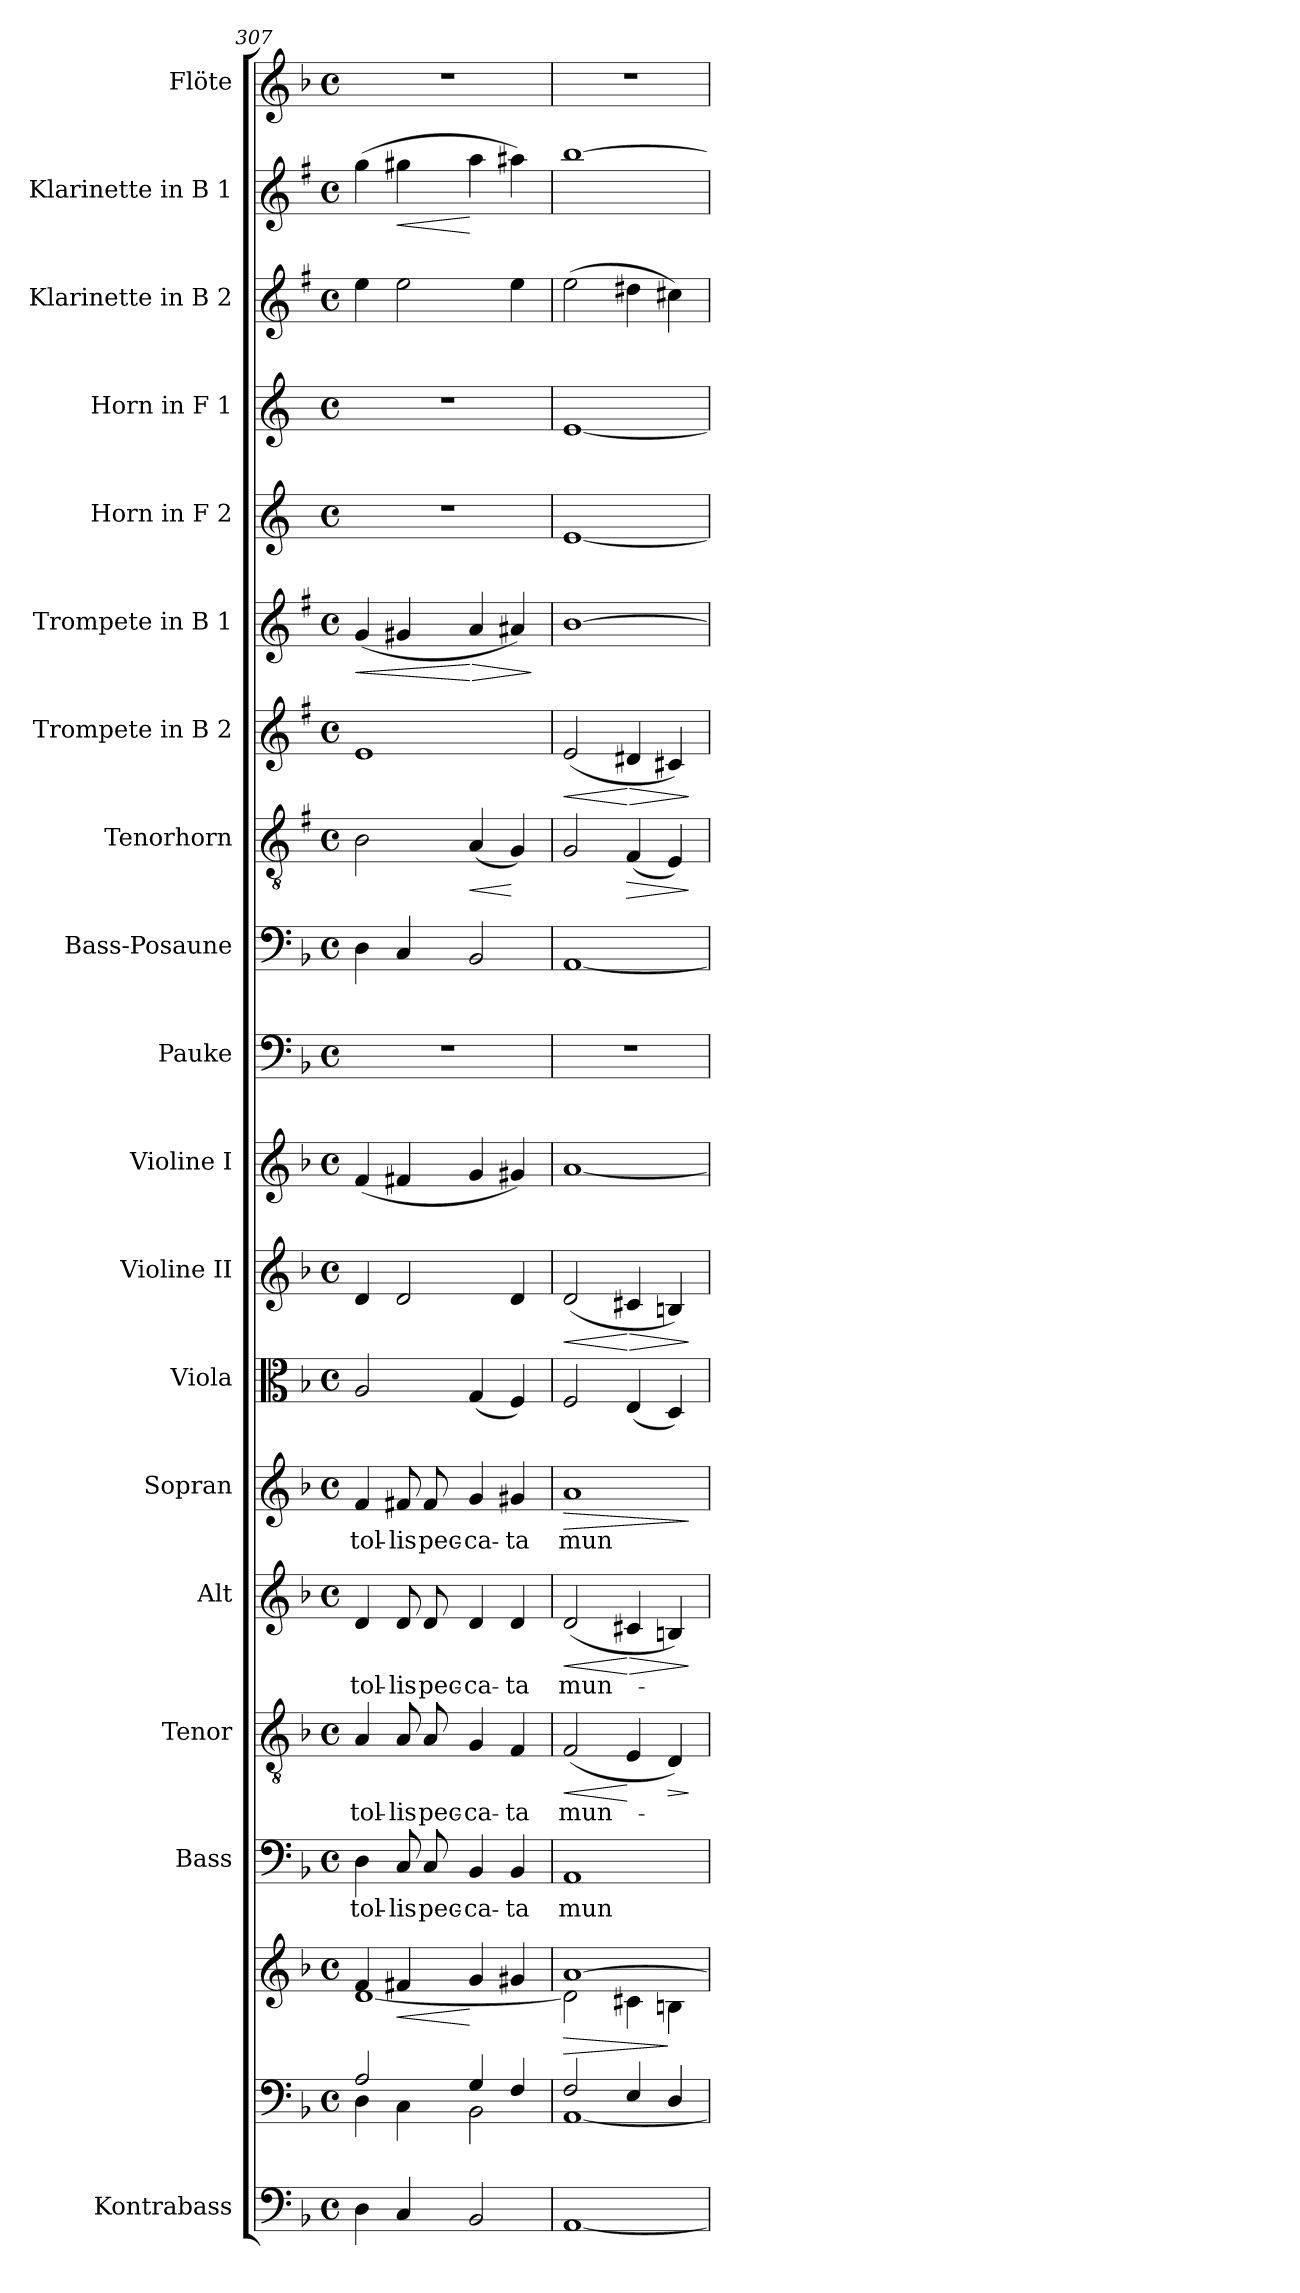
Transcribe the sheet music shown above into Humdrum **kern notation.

**kern	**kern	**kern	**dynam	**kern	**text	**kern	**text	**dynam	**kern	**text	**dynam	**kern	**text	**dynam	**kern	**kern	**dynam	**kern	**kern	**kern	**kern	**dynam	**kern	**dynam	**kern	**dynam	**kern	**kern	**kern	**kern	**dynam	**kern
*part19	*part18	*part18	*part18	*part17	*part17	*part16	*part16	*part16	*part15	*part15	*part15	*part14	*part14	*part14	*part13	*part12	*part12	*part11	*part10	*part9	*part8	*part8	*part7	*part7	*part6	*part6	*part5	*part4	*part3	*part2	*part2	*part1
*staff20	*staff19	*staff18	*staff18/19	*staff17	*staff17	*staff16	*staff16	*staff16	*staff15	*staff15	*staff15	*staff14	*staff14	*staff14	*staff13	*staff12	*staff12	*staff11	*staff10	*staff9	*staff8	*staff8	*staff7	*staff7	*staff6	*staff6	*staff5	*staff4	*staff3	*staff2	*staff2	*staff1
*I"Kontrabass	*	*	*	*I"Bass	*	*I"Tenor	*	*	*I"Alt	*	*	*I"Sopran	*	*	*I"Viola	*I"Violine II	*	*I"Violine I	*I"Pauke	*I"Bass-Posaune	*I"Tenorhorn	*	*I"Trompete in B 2	*	*I"Trompete in B 1	*	*I"Horn in F 2	*I"Horn in F 1	*I"Klarinette in B 2	*I"Klarinette in B 1	*	*I"Flöte
*I'Kb.	*	*	*	*I'B	*	*I'T	*	*	*I'A	*	*	*I'S	*	*	*I'Vla.	*I'Vl. II	*	*I'Vl. I	*I'Pk.	*I'B. Pos.	*I'T	*	*	*	*	*	*I'Hrn. 2	*I'Hrn. 1	*	*	*	*I'Fl.
*clefF4	*clefF4	*clefG2	*	*clefF4	*	*clefGv2	*	*	*clefG2	*	*	*clefG2	*	*	*clefC3	*clefG2	*	*clefG2	*clefF4	*clefF4	*clefGv2	*	*clefG2	*	*clefG2	*	*clefG2	*clefG2	*clefG2	*clefG2	*	*clefG2
*ITrd7c12	*	*	*	*	*	*	*	*	*	*	*	*	*	*	*	*	*	*	*	*	*ITrd1c2	*	*ITrd1c2	*	*ITrd1c2	*	*ITrd4c7	*ITrd4c7	*ITrd1c2	*ITrd1c2	*	*
*k[b-]	*k[b-]	*k[b-]	*	*k[b-]	*	*k[b-]	*	*	*k[b-]	*	*	*k[b-]	*	*	*k[b-]	*k[b-]	*	*k[b-]	*k[b-]	*k[b-]	*k[b-]	*	*k[b-]	*	*k[b-]	*	*k[b-]	*k[b-]	*k[b-]	*k[b-]	*	*k[b-]
*F:	*F:	*F:	*	*F:	*	*F:	*	*	*F:	*	*	*F:	*	*	*F:	*F:	*	*F:	*F:	*F:	*F:	*	*F:	*	*F:	*	*F:	*F:	*F:	*F:	*	*F:
*M4/4	*M4/4	*M4/4	*	*M4/4	*	*M4/4	*	*	*M4/4	*	*	*M4/4	*	*	*M4/4	*M4/4	*	*M4/4	*M4/4	*M4/4	*M4/4	*	*M4/4	*	*M4/4	*	*M4/4	*M4/4	*M4/4	*M4/4	*	*M4/4
*met(c)	*met(c)	*met(c)	*	*met(c)	*	*met(c)	*	*	*met(c)	*	*	*met(c)	*	*	*met(c)	*met(c)	*	*met(c)	*met(c)	*met(c)	*met(c)	*	*met(c)	*	*met(c)	*	*met(c)	*met(c)	*met(c)	*met(c)	*	*met(c)
=307	=307	=307	=307	=307	=307	=307	=307	=307	=307	=307	=307	=307	=307	=307	=307	=307	=307	=307	=307	=307	=307	=307	=307	=307	=307	=307	=307	=307	=307	=307	=307	=307
*	*^	*^	*	*	*	*	*	*	*	*	*	*	*	*	*	*	*	*	*	*	*	*	*	*	*	*	*	*	*	*	*	*
!	!	!	!	!	!	!	!LO:LY:b	!	!LO:LY:b	!	!	!LO:LY:b	!	!	!LO:LY:b	!	!	!	!	!	!	!	!	!	!	!	!	!LO:HP:b	!	!	!	!	!	!
4DD\	2A/	4D\	4f/	[<1d	.	4D\	tol-	4A/	tol-	.	4d/	tol-	.	4f/	tol-	.	2A/	4d/	.	(<4f/	1r	4D\	2A\	.	1d	.	(>4f/	<	1r	1r	4dd\	(>4ff\	.	1r
!	!	!	!	!	!LO:HP:b	!	!LO:LY:b	!	!LO:LY:b	!	!	!LO:LY:b	!	!	!LO:LY:b	!	!	!	!	!	!	!	!	!	!	!	!	!	!	!	!	!	!LO:HP:b	!
4CC/	.	4C\	4f#X/	.	<	8C/	-lis	8A/	-lis	.	8d/	-lis	.	8f#X/	-lis	.	.	2d/	.	4f#X/	.	4C/	.	.	.	.	4f#X/	.	.	.	2dd\	4ff#X\	<	.
!	!	!	!	!	!	!	!LO:LY:b	!	!LO:LY:b	!	!	!LO:LY:b	!	!	!LO:LY:b	!	!	!	!	!	!	!	!	!	!	!	!	!	!	!	!	!	!	!
.	.	.	.	.	.	8C/	pec-	8A/	pec-	.	8d/	pec-	.	8f#/	pec-	.	.	.	.	.	.	.	.	.	.	.	.	.	.	.	.	.	.	.
!	!	!	!	!	!	!	!LO:LY:b	!	!LO:LY:b	!	!	!LO:LY:b	!	!	!LO:LY:b	!	!	!	!	!	!	!	!	!LO:HP:b	!	!	!	!LO:HP:n=1:b	!	!	!	!	!	!
2BBB-/	4G/	2BB-\	4g/	.	[	4BB-/	-ca-	4G/	-ca-	.	4d/	-ca-	.	4g/	-ca-	.	(<4G/	.	.	4g/	.	2BB-/	(<4G/	<	.	.	4g/	[ >	.	.	.	4gg\	[	.
!	!	!	!	!	!	!	!LO:LY:b	!	!LO:LY:b	!	!	!LO:LY:b	!	!	!LO:LY:b	!	!	!	!	!	!	!	!	!	!	!	!	!	!	!	!	!	!	!
.	4F/	.	4g#X/	.	.	4BB-/	-ta	4F/	-ta	.	4d/	-ta	.	4g#X/	-ta	.	4F/)	4d/	.	4g#X/)	.	.	4F/)	[	.	.	4g#X/)	.	.	.	4dd\	4gg#X\)	.	.
*	*v	*v	*	*	*	*	*	*	*	*	*	*	*	*	*	*	*	*	*	*	*	*	*	*	*	*	*	*	*	*	*	*	*	*
*	*	*v	*v	*	*	*	*	*	*	*	*	*	*	*	*	*	*	*	*	*	*	*	*	*	*	*	*	*	*	*	*	*	*
.	.	.	.	.	.	.	.	.	.	.	.	.	.	.	.	.	.	.	.	.	.	.	.	.	.	]	.	.	.	.	.	.
=308	=308	=308	=308	=308	=308	=308	=308	=308	=308	=308	=308	=308	=308	=308	=308	=308	=308	=308	=308	=308	=308	=308	=308	=308	=308	=308	=308	=308	=308	=308	=308	=308
*	*^	*	*	*	*	*	*	*	*	*	*	*	*	*	*	*	*	*	*	*	*	*	*	*	*	*	*	*	*	*	*	*
!	!	!	!	!LO:HP:b	!	!LO:LY:b	!	!LO:LY:b	!LO:HP:b	!	!LO:LY:b	!LO:HP:b	!	!LO:LY:b	!LO:HP:b	!	!	!LO:HP:b	!	!	!	!	!	!	!LO:HP:b	!	!	!	!	!	!	!	!
*	*	*	*^	*	*	*	*	*	*	*	*	*	*	*	*	*	*	*	*	*	*	*	*	*	*	*	*	*	*	*	*	*	*
[1AAA	2F/	[<1AA	[>1a	2d\]	>	1AA	mun-	(<2F/	mun-	<	(<2d/	mun-	<	1a	mun-	>	2F/	(<2d/	<	[1a	1r	[1AA	2F/	.	(<2d/	<	[1a	.	[1A	[1A	(>2dd\	[1aa	.	1r
!	!	!	!	!	!	!	!	!	!	!	!	!	!LO:HP:n=1:b	!	!	!	!	!	!LO:HP:n=1:b	!	!	!	!	!LO:HP:b	!	!LO:HP:n=1:b	!	!	!	!	!	!	!	!
.	4E/	.	.	4c#X\	.	.	.	4E/	.	[	4c#X/	.	[ >	.	.	.	(<4E/	4c#X/	[ >	.	.	.	(<4E/	>	4c#X/	[ >	.	.	.	.	4cc#X\	.	.	.
!	!	!	!	!	!	!	!	!	!	!LO:HP:b	!	!	!	!	!	!	!	!	!	!	!	!	!	!	!	!	!	!	!	!	!	!	!	!
.	4D/	.	.	4Bn\	]	.	.	4D/)	.	>	4Bn/)	.	.	.	.	.	4D/)	4Bn/)	.	.	.	.	4D/)	.	4Bn/)	.	.	.	.	.	4bn\)	.	.	.
*	*v	*v	*	*	*	*	*	*	*	*	*	*	*	*	*	*	*	*	*	*	*	*	*	*	*	*	*	*	*	*	*	*	*	*
*	*	*v	*v	*	*	*	*	*	*	*	*	*	*	*	*	*	*	*	*	*	*	*	*	*	*	*	*	*	*	*	*	*	*
.	.	.	.	.	.	.	.	]	.	.	]	.	.	]	.	.	]	.	.	.	.	]	.	]	.	.	.	.	.	.	.	.
=	=	=	=	=	=	=	=	=	=	=	=	=	=	=	=	=	=	=	=	=	=	=	=	=	=	=	=	=	=	=	=	=
*-	*-	*-	*-	*-	*-	*-	*-	*-	*-	*-	*-	*-	*-	*-	*-	*-	*-	*-	*-	*-	*-	*-	*-	*-	*-	*-	*-	*-	*-	*-	*-	*-
